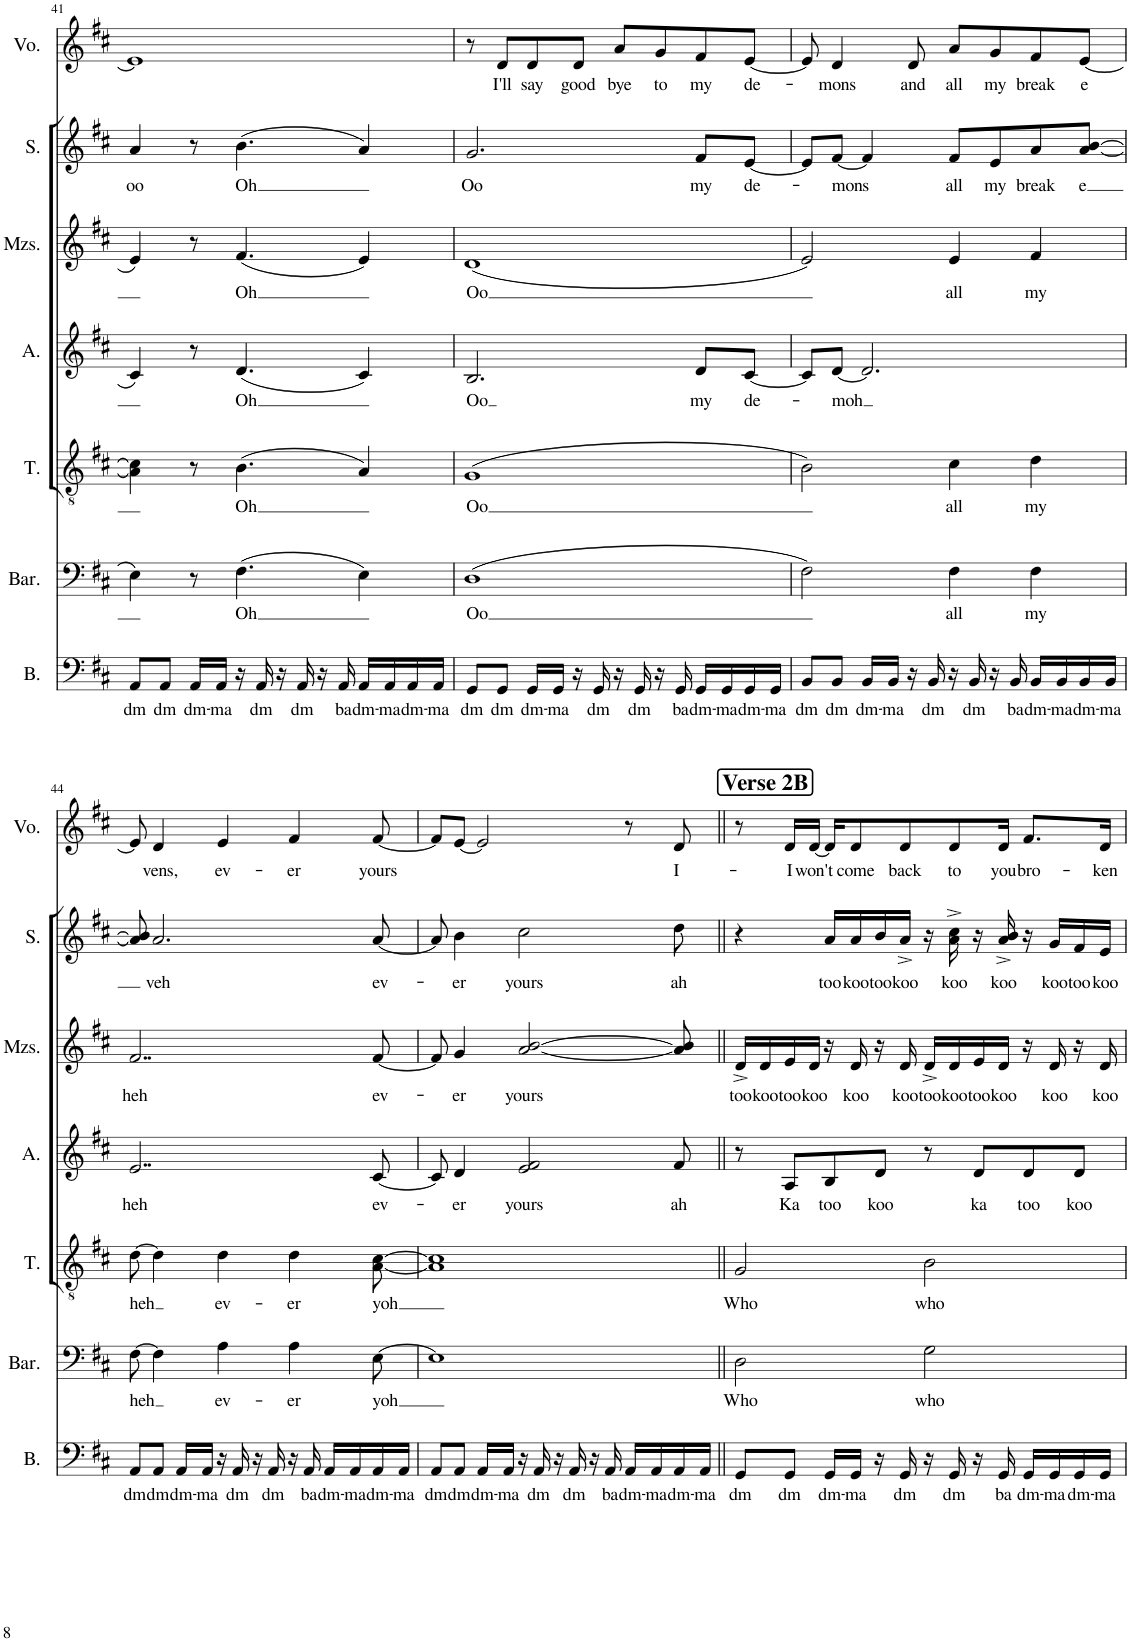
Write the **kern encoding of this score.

**kern	**text	**kern	**text	**kern	**text	**kern	**text	**kern	**text	**kern	**text	**kern	**text
*part7	*part7	*part6	*part6	*part5	*part5	*part4	*part4	*part3	*part3	*part2	*part2	*part1	*part1
*staff7	*staff7	*staff6	*staff6	*staff5	*staff5	*staff4	*staff4	*staff3	*staff3	*staff2	*staff2	*staff1	*staff1
*I"Bass	*	*I"Baritone	*	*I"Tenor	*	*I"Alto	*	*I"Mezzo-soprano	*	*I"Soprano	*	*I"Solo	*
*I'B.	*	*I'Bar.	*	*I'T.	*	*I'A.	*	*I'Mzs.	*	*I'S.	*	*	*
!!LO:PB:g=z
*clefF4	*	*clefF4	*	*clefGv2	*	*clefG2	*	*clefG2	*	*clefG2	*	*clefG2	*
*k[f#c#]	*	*k[f#c#]	*	*k[f#c#]	*	*k[f#c#]	*	*k[f#c#]	*	*k[f#c#]	*	*k[f#c#]	*
*M4/4	*	*M4/4	*	*M4/4	*	*M4/4	*	*M4/4	*	*M4/4	*	*M4/4	*
=41	=41	=41	=41	=41	=41	=41	=41	=41	=41	=41	=41	=41	=41
!	!LO:LY:b	!	!	!	!	!	!	!	!	!	!LO:LY:b	!	!
8AA/L	dm	4E\	.	4A\] 4c#\]	.	4c#/	.	4e/	.	4a/	oo	1e]	.
!	!LO:LY:b	!	!	!	!	!	!	!	!	!	!	!	!
8AA/J	dm	.	.	.	.	.	.	.	.	.	.	.	.
!	!LO:LY:b	!	!	!	!	!	!	!	!	!	!	!	!
16AA/LL	dm-	8r	.	8r	.	8r	.	8r	.	8r	.	.	.
!	!LO:LY:b	!	!	!	!	!	!	!	!	!	!	!	!
16AA/JJ	-ma	.	.	.	.	.	.	.	.	.	.	.	.
!	!	!	!LO:LY:b	!	!LO:LY:b	!	!LO:LY:b	!	!LO:LY:b	!	!LO:LY:b	!	!
16r	.	(4.F#\	Oh	(4.B\	Oh	(4.d/	Oh	(4.f#/	Oh	(4.b\	Oh	.	.
!	!LO:LY:b	!	!	!	!	!	!	!	!	!	!	!	!
16AA/	dm	.	.	.	.	.	.	.	.	.	.	.	.
16r	.	.	.	.	.	.	.	.	.	.	.	.	.
!	!LO:LY:b	!	!	!	!	!	!	!	!	!	!	!	!
16AA/	dm	.	.	.	.	.	.	.	.	.	.	.	.
16r	.	.	.	.	.	.	.	.	.	.	.	.	.
!	!LO:LY:b	!	!	!	!	!	!	!	!	!	!	!	!
16AA/	ba	.	.	.	.	.	.	.	.	.	.	.	.
!	!LO:LY:b	!	!	!	!	!	!	!	!	!	!	!	!
16AA/LL	dm-	4E\)	.	4A/)	.	4c#/)	.	4e/)	.	4a/)	.	.	.
!	!LO:LY:b	!	!	!	!	!	!	!	!	!	!	!	!
16AA/	-ma	.	.	.	.	.	.	.	.	.	.	.	.
!	!LO:LY:b	!	!	!	!	!	!	!	!	!	!	!	!
16AA/	dm-	.	.	.	.	.	.	.	.	.	.	.	.
!	!LO:LY:b	!	!	!	!	!	!	!	!	!	!	!	!
16AA/JJ	-ma	.	.	.	.	.	.	.	.	.	.	.	.
=42	=42	=42	=42	=42	=42	=42	=42	=42	=42	=42	=42	=42	=42
!	!LO:LY:b	!	!LO:LY:b	!	!LO:LY:b	!	!LO:LY:b	!	!LO:LY:b	!	!LO:LY:b	!	!
8GG/L	dm	(1D	Oo	(1G	Oo	2.B/	Oo	(1d	Oo	2.g/	Oo	8r	.
!	!LO:LY:b	!	!	!	!	!	!	!	!	!	!	!	!LO:LY:b
8GG/J	dm	.	.	.	.	.	.	.	.	.	.	8d/L	I'll
!	!LO:LY:b	!	!	!	!	!	!	!	!	!	!	!	!LO:LY:b
16GG/LL	dm-	.	.	.	.	.	.	.	.	.	.	8d/	say
!	!LO:LY:b	!	!	!	!	!	!	!	!	!	!	!	!
16GG/JJ	-ma	.	.	.	.	.	.	.	.	.	.	.	.
!	!	!	!	!	!	!	!	!	!	!	!	!	!LO:LY:b
16r	.	.	.	.	.	.	.	.	.	.	.	8d/J	good
!	!LO:LY:b	!	!	!	!	!	!	!	!	!	!	!	!
16GG/	dm	.	.	.	.	.	.	.	.	.	.	.	.
!	!	!	!	!	!	!	!	!	!	!	!	!	!LO:LY:b
16r	.	.	.	.	.	.	.	.	.	.	.	8a/L	bye
!	!LO:LY:b	!	!	!	!	!	!	!	!	!	!	!	!
16GG/	dm	.	.	.	.	.	.	.	.	.	.	.	.
!	!	!	!	!	!	!	!	!	!	!	!	!	!LO:LY:b
16r	.	.	.	.	.	.	.	.	.	.	.	8g/	to
!	!LO:LY:b	!	!	!	!	!	!	!	!	!	!	!	!
16GG/	ba	.	.	.	.	.	.	.	.	.	.	.	.
!	!LO:LY:b	!	!	!	!	!	!LO:LY:b	!	!	!	!LO:LY:b	!	!LO:LY:b
16GG/LL	dm-	.	.	.	.	8d/L	my	.	.	8f#/L	my	8f#/	my
!	!LO:LY:b	!	!	!	!	!	!	!	!	!	!	!	!
16GG/	-ma	.	.	.	.	.	.	.	.	.	.	.	.
!	!LO:LY:b	!	!	!	!	!	!LO:LY:b	!	!	!	!LO:LY:b	!	!LO:LY:b
16GG/	dm-	.	.	.	.	[8c#/J	de-	.	.	[8e/J	de-	[8e/J	de-
!	!LO:LY:b	!	!	!	!	!	!	!	!	!	!	!	!
16GG/JJ	-ma	.	.	.	.	.	.	.	.	.	.	.	.
=43	=43	=43	=43	=43	=43	=43	=43	=43	=43	=43	=43	=43	=43
!	!LO:LY:b	!	!	!	!	!	!	!	!	!	!	!	!
8BB/L	dm	2F#\)	.	2B\)	.	8c#/L]	.	2e/)	.	8e/L]	.	8e/]	.
!	!LO:LY:b	!	!	!	!	!	!LO:LY:b	!	!	!	!LO:LY:b	!	!LO:LY:b
8BB/J	dm	.	.	.	.	[8d/J	-moh	.	.	[8f#/J	-mons	4d/	mons
!	!LO:LY:b	!	!	!	!	!	!	!	!	!	!	!	!
16BB/LL	dm-	.	.	.	.	2.d/]	.	.	.	4f#/]	.	.	.
!	!LO:LY:b	!	!	!	!	!	!	!	!	!	!	!	!
16BB/JJ	-ma	.	.	.	.	.	.	.	.	.	.	.	.
!	!	!	!	!	!	!	!	!	!	!	!	!	!LO:LY:b
16r	.	.	.	.	.	.	.	.	.	.	.	8d/	and
!	!LO:LY:b	!	!	!	!	!	!	!	!	!	!	!	!
16BB/	dm	.	.	.	.	.	.	.	.	.	.	.	.
!	!	!	!LO:LY:b	!	!LO:LY:b	!	!	!	!LO:LY:b	!	!LO:LY:b	!	!LO:LY:b
16r	.	4F#\	all	4c#\	all	.	.	4e/	all	8f#/L	all	8a/L	all
!	!LO:LY:b	!	!	!	!	!	!	!	!	!	!	!	!
16BB/	dm	.	.	.	.	.	.	.	.	.	.	.	.
!	!	!	!	!	!	!	!	!	!	!	!LO:LY:b	!	!LO:LY:b
16r	.	.	.	.	.	.	.	.	.	8e/	my	8g/	my
!	!LO:LY:b	!	!	!	!	!	!	!	!	!	!	!	!
16BB/	ba	.	.	.	.	.	.	.	.	.	.	.	.
!	!LO:LY:b	!	!LO:LY:b	!	!LO:LY:b	!	!	!	!LO:LY:b	!	!LO:LY:b	!	!LO:LY:b
16BB/LL	dm-	4F#\	my	4d\	my	.	.	4f#/	my	8a/	break	8f#/	break
!	!LO:LY:b	!	!	!	!	!	!	!	!	!	!	!	!
16BB/	-ma	.	.	.	.	.	.	.	.	.	.	.	.
!	!LO:LY:b	!	!	!	!	!	!	!	!	!	!LO:LY:b	!	!LO:LY:b
16BB/	dm-	.	.	.	.	.	.	.	.	[8a/ [8b/J	-e	[8e/J	e
!	!LO:LY:b	!	!	!	!	!	!	!	!	!	!	!	!
16BB/JJ	-ma	.	.	.	.	.	.	.	.	.	.	.	.
!!LO:LB:g=z
=44	=44	=44	=44	=44	=44	=44	=44	=44	=44	=44	=44	=44	=44
!	!LO:LY:b	!	!LO:LY:b	!	!LO:LY:b	!	!LO:LY:b	!	!LO:LY:b	!	!	!	!
8AA/L	dm	[8F#\	heh	[8d\	heh	2..e/	heh	2..f#/	heh	8a/] 8b/]	.	8e/]	.
!	!LO:LY:b	!	!	!	!	!	!	!	!	!	!LO:LY:b	!	!LO:LY:b
8AA/J	dm	4F#\]	.	4d\]	.	.	.	.	.	2.a/	veh	4d/	vens,
!	!LO:LY:b	!	!	!	!	!	!	!	!	!	!	!	!
16AA/LL	dm-	.	.	.	.	.	.	.	.	.	.	.	.
!	!LO:LY:b	!	!	!	!	!	!	!	!	!	!	!	!
16AA/JJ	-ma	.	.	.	.	.	.	.	.	.	.	.	.
!	!	!	!LO:LY:b	!	!LO:LY:b	!	!	!	!	!	!	!	!LO:LY:b
16r	.	4A\	ev-	4d\	ev-	.	.	.	.	.	.	4e/	-ev-
!	!LO:LY:b	!	!	!	!	!	!	!	!	!	!	!	!
16AA/	dm	.	.	.	.	.	.	.	.	.	.	.	.
16r	.	.	.	.	.	.	.	.	.	.	.	.	.
!	!LO:LY:b	!	!	!	!	!	!	!	!	!	!	!	!
16AA/	dm	.	.	.	.	.	.	.	.	.	.	.	.
!	!	!	!LO:LY:b	!	!LO:LY:b	!	!	!	!	!	!	!	!LO:LY:b
16r	.	4A\	-er	4d\	-er	.	.	.	.	.	.	4f#/	-er
!	!LO:LY:b	!	!	!	!	!	!	!	!	!	!	!	!
16AA/	ba	.	.	.	.	.	.	.	.	.	.	.	.
!	!LO:LY:b	!	!	!	!	!	!	!	!	!	!	!	!
16AA/LL	dm-	.	.	.	.	.	.	.	.	.	.	.	.
!	!LO:LY:b	!	!	!	!	!	!	!	!	!	!	!	!
16AA/	-ma	.	.	.	.	.	.	.	.	.	.	.	.
!	!LO:LY:b	!	!LO:LY:b	!	!LO:LY:b	!	!LO:LY:b	!	!LO:LY:b	!	!LO:LY:b	!	!LO:LY:b
16AA/	dm-	[8E\	yoh	[8A\ [8c#\	yoh	[8c#/	ev-	[8f#/	ev-	[8a/	ev-	[8f#/	yours
!	!LO:LY:b	!	!	!	!	!	!	!	!	!	!	!	!
16AA/JJ	-ma	.	.	.	.	.	.	.	.	.	.	.	.
=45	=45	=45	=45	=45	=45	=45	=45	=45	=45	=45	=45	=45	=45
!	!LO:LY:b	!	!	!	!	!	!	!	!	!	!	!	!
8AA/L	dm	1E]	.	1A] 1c#]	.	8c#/]	.	8f#/]	.	8a/]	.	8f#/L]	.
!	!LO:LY:b	!	!	!	!	!	!LO:LY:b	!	!LO:LY:b	!	!LO:LY:b	!	!
8AA/J	dm	.	.	.	.	4d/	-er	4g/	-er	4b\	er	[8e/J	.
!	!LO:LY:b	!	!	!	!	!	!	!	!	!	!	!	!
16AA/LL	dm-	.	.	.	.	.	.	.	.	.	.	2e/]	.
!	!LO:LY:b	!	!	!	!	!	!	!	!	!	!	!	!
16AA/JJ	-ma	.	.	.	.	.	.	.	.	.	.	.	.
!	!	!	!	!	!	!	!LO:LY:b	!	!LO:LY:b	!	!LO:LY:b	!	!
16r	.	.	.	.	.	2e/ 2f#/	yours	[2a/ [2b/	yours	2cc#\	yours	.	.
!	!LO:LY:b	!	!	!	!	!	!	!	!	!	!	!	!
16AA/	dm	.	.	.	.	.	.	.	.	.	.	.	.
16r	.	.	.	.	.	.	.	.	.	.	.	.	.
!	!LO:LY:b	!	!	!	!	!	!	!	!	!	!	!	!
16AA/	dm	.	.	.	.	.	.	.	.	.	.	.	.
16r	.	.	.	.	.	.	.	.	.	.	.	.	.
!	!LO:LY:b	!	!	!	!	!	!	!	!	!	!	!	!
16AA/	ba	.	.	.	.	.	.	.	.	.	.	.	.
!	!LO:LY:b	!	!	!	!	!	!	!	!	!	!	!	!
16AA/LL	dm-	.	.	.	.	.	.	.	.	.	.	8r	.
!	!LO:LY:b	!	!	!	!	!	!	!	!	!	!	!	!
16AA/	-ma	.	.	.	.	.	.	.	.	.	.	.	.
!	!LO:LY:b	!	!	!	!	!	!LO:LY:b	!	!	!	!LO:LY:b	!	!LO:LY:b
16AA/	dm-	.	.	.	.	8f#/	ah	8a/] 8b/]	.	8dd\	ah	8d/	I-
!	!LO:LY:b	!	!	!	!	!	!	!	!	!	!	!	!
16AA/JJ	-ma	.	.	.	.	.	.	.	.	.	.	.	.
!!LO:REH:place=s1:a:B:cj:fs=14:t=Verse 2B
=46||	=46||	=46||	=46||	=46||	=46||	=46||	=46||	=46||	=46||	=46||	=46||	=46||	=46||
!	!LO:LY:b	!	!LO:LY:b	!	!LO:LY:b	!	!	!	!LO:LY:b	!	!	!	!
8GG/L	dm	2D\	Who	2G/	Who	8r	.	16d^/LL	too	4r	.	8r	.
!	!	!	!	!	!	!	!	!	!LO:LY:b	!	!	!	!
.	.	.	.	.	.	.	.	16d/	koo	.	.	.	.
!	!LO:LY:b	!	!	!	!	!	!LO:LY:b	!	!LO:LY:b	!	!	!	!LO:LY:b
8GG/J	dm	.	.	.	.	8A/L	Ka	16e/	too	.	.	16d/LL	-I
!	!	!	!	!	!	!	!	!	!LO:LY:b	!	!	!	!LO:LY:b
.	.	.	.	.	.	.	.	16d/JJ	koo	.	.	[16d/JJ	won't
!	!LO:LY:b	!	!	!	!	!	!LO:LY:b	!	!	!	!LO:LY:b	!	!
16GG/LL	dm-	.	.	.	.	8B/	too	16r	.	16a/LL	too	16d/KL]	.
!	!LO:LY:b	!	!	!	!	!	!	!	!LO:LY:b	!	!LO:LY:b	!	!LO:LY:b
16GG/JJ	-ma	.	.	.	.	.	.	16d/	koo	16a/	koo	8d/	come
!	!	!	!	!	!	!	!LO:LY:b	!	!	!	!LO:LY:b	!	!
16r	.	.	.	.	.	8d/J	koo	16r	.	16b/	too	.	.
!	!LO:LY:b	!	!	!	!	!	!	!	!LO:LY:b	!	!LO:LY:b	!	!LO:LY:b
16GG/	dm	.	.	.	.	.	.	16d/	koo	16a^/JJ	koo	8d/	back
!	!	!	!LO:LY:b	!	!LO:LY:b	!	!	!	!LO:LY:b	!	!	!	!
16r	.	2G\	who	2B\	who	8r	.	16d^/LL	too	16r	.	.	.
!	!LO:LY:b	!	!	!	!	!	!	!	!LO:LY:b	!	!LO:LY:b	!	!LO:LY:b
16GG/	dm	.	.	.	.	.	.	16d/	koo	16a\^ 16cc#\^	koo	8d/	to
!	!	!	!	!	!	!	!LO:LY:b	!	!LO:LY:b	!	!	!	!
16r	.	.	.	.	.	8d/L	ka	16e/	too	16r	.	.	.
!	!LO:LY:b	!	!	!	!	!	!	!	!LO:LY:b	!	!LO:LY:b	!	!LO:LY:b
16GG/	ba	.	.	.	.	.	.	16d/JJ	koo	16a/^ 16b/^	koo	16d/Jk	you
!	!LO:LY:b	!	!	!	!	!	!LO:LY:b	!	!	!	!	!	!LO:LY:b
16GG/LL	dm-	.	.	.	.	8d/	too	16r	.	16r	.	8.f#/L	bro-
!	!LO:LY:b	!	!	!	!	!	!	!	!LO:LY:b	!	!LO:LY:b	!	!
16GG/	-ma	.	.	.	.	.	.	16d/	koo	16g/LL	koo	.	.
!	!LO:LY:b	!	!	!	!	!	!LO:LY:b	!	!	!	!LO:LY:b	!	!
16GG/	dm-	.	.	.	.	8d/J	koo	16r	.	16f#/	too	.	.
!	!LO:LY:b	!	!	!	!	!	!	!	!LO:LY:b	!	!LO:LY:b	!	!LO:LY:b
16GG/JJ	-ma	.	.	.	.	.	.	16d/	koo	16e/JJ	koo	16d/Jk	-ken
=	=	=	=	=	=	=	=	=	=	=	=	=	=
*-	*-	*-	*-	*-	*-	*-	*-	*-	*-	*-	*-	*-	*-
